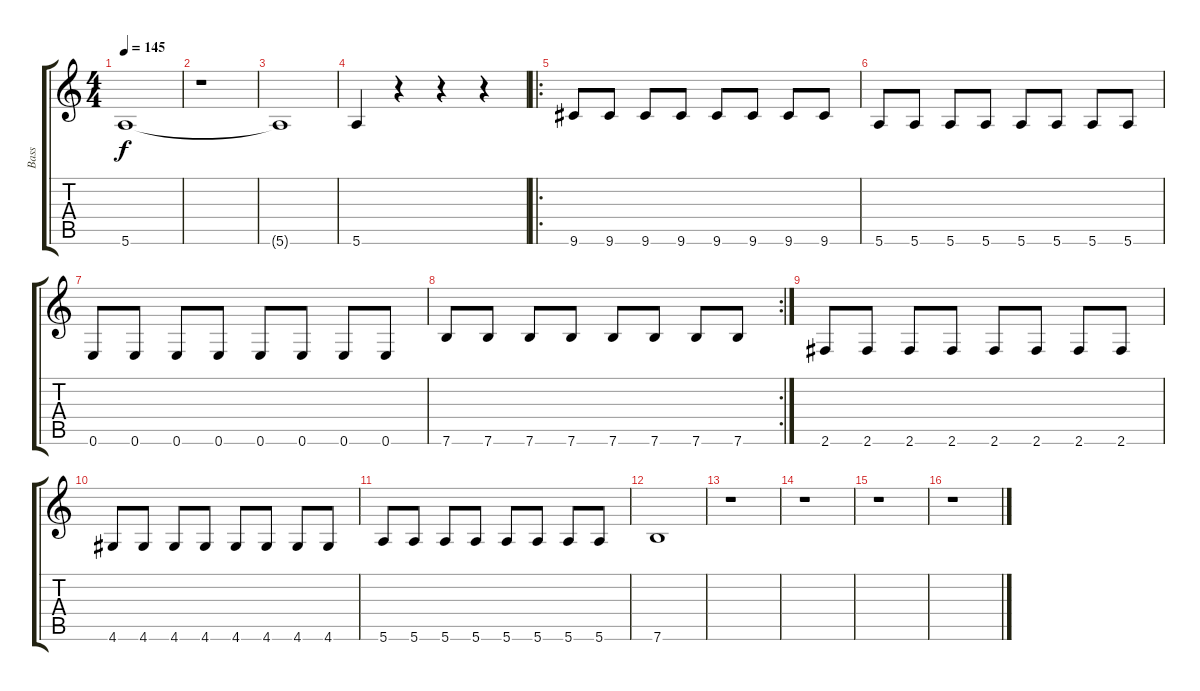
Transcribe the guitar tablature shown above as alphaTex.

\track ("Bass" "Bass") {instrument electricbassfinger}
\staff {score tabs}
\tuning (Gb4 Db4 A3 E3 B2 E2) {hide}
\ts (4 4)
\tempo 145
\clef g2
\ks c
5.6.1{dy f volume 1} |
r.1 |
5.6{t}.1 |
5.6.4{volume 13} r.4 r.4 r.4 |
\ro
9.6.8 9.6.8 9.6.8 9.6.8 9.6.8 9.6.8 9.6.8 9.6.8 |
5.6.8 5.6.8 5.6.8 5.6.8 5.6.8 5.6.8 5.6.8 5.6.8 |
0.6.8 0.6.8 0.6.8 0.6.8 0.6.8 0.6.8 0.6.8 0.6.8 |
\rc 2
7.6.8 7.6.8 7.6.8 7.6.8 7.6.8 7.6.8 7.6.8 7.6.8 |
2.6.8 2.6.8 2.6.8 2.6.8 2.6.8 2.6.8 2.6.8 2.6.8 |
4.6.8 4.6.8 4.6.8 4.6.8 4.6.8 4.6.8 4.6.8 4.6.8 |
5.6.8 5.6.8 5.6.8 5.6.8 5.6.8 5.6.8 5.6.8 5.6.8 |
7.6.1 |
r.1 |
r.1 |
r.1 |
r.1
